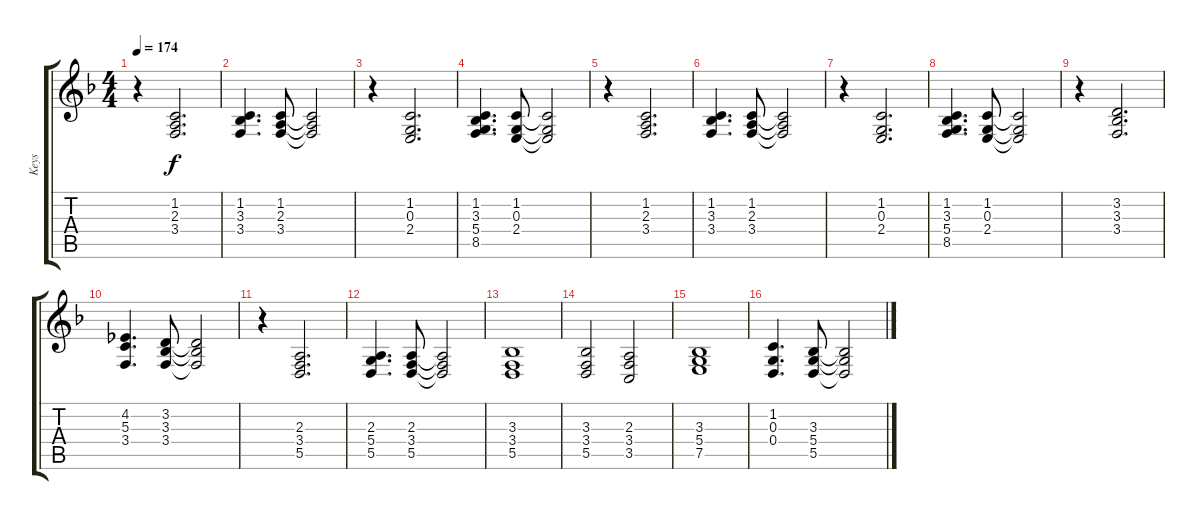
\track ("Keys" "Keys") {instrument churchorgan}
\staff {score tabs}
\tuning (E4 B3 G3 D3 A2 E2) {hide}
\ts (4 4)
\tempo 174
\clef g2
\ks dminor
r.4{dy f} (1.2 2.3 3.4).2{d} |
(1.2 3.3 3.4).4{d} (1.2 2.3 3.4).8 (1.2{t} 2.3{t} 3.4{t}).2 |
r.4 (1.2 0.3 2.4).2{d} |
(1.2 3.3 5.4 8.5).4{d} (1.2 0.3 2.4).8 (1.2{t} 0.3{t} 2.4{t}).2 |
r.4 (1.2 2.3 3.4).2{d} |
(1.2 3.3 3.4).4{d} (1.2 2.3 3.4).8 (1.2{t} 2.3{t} 3.4{t}).2 |
r.4 (1.2 0.3 2.4).2{d} |
(1.2 3.3 5.4 8.5).4{d} (1.2 0.3 2.4).8 (1.2{t} 0.3{t} 2.4{t}).2 |
r.4 (3.2 3.3 3.4).2{d} |
(4.2 5.3 3.4).4{d} (3.2 3.3 3.4).8 (3.2{t} 3.3{t} 3.4{t}).2 |
r.4 (2.3 3.4 5.5).2{d} |
(2.3 5.4 5.5).4{d} (2.3 3.4 5.5).8 (2.3{t} 3.4{t} 5.5{t}).2 |
(3.3 3.4 5.5).1 |
(3.3 3.4 5.5).2 (2.3 3.4 3.5).2 |
(3.3 5.4 7.5).1 |
(1.2 0.3 0.4).4{d} (3.3 5.4 5.5).8 (3.3{t} 5.4{t} 5.5{t}).2
